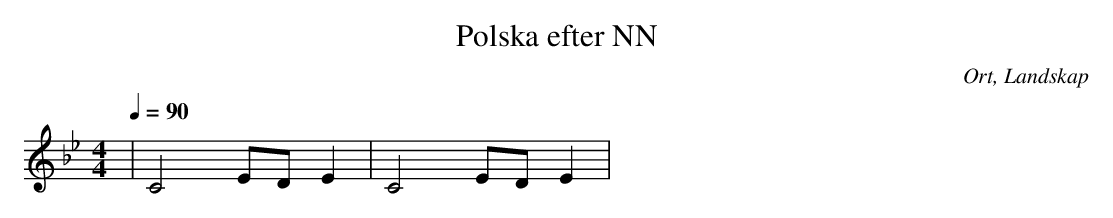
X:1
T:Polska efter NN
O:Ort, Landskap
M:4/4
L:1/4
Q: 90
K:Bb
| C2 E/2D/2 E | C2 E/2D/2 E |
